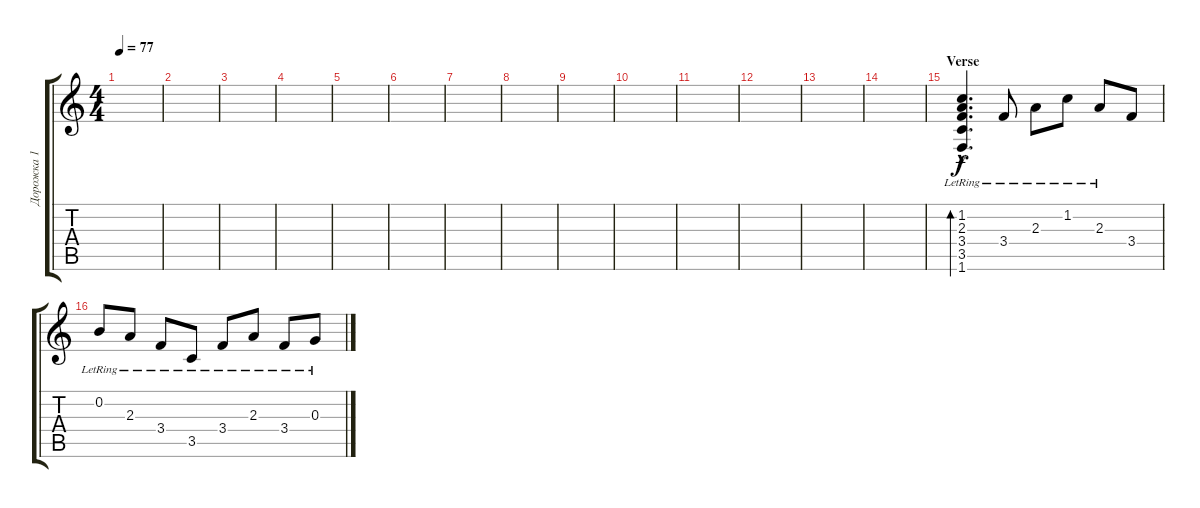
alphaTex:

\track ("Дорожка 1" "Дорожка 1") {instrument electricguitarjazz}
\staff {score tabs}
\tuning (E4 B3 G3 D3 A2 E2) {hide}
\ts (4 4)
\tempo 77
\clef g2
\ks c
|
|
|
|
|
|
|
|
|
|
|
|
|
|
\section ("" "Verse")
(1.2{hac lr} 2.3{hac lr} 3.4{hac lr} 3.5{hac lr} 1.6{hac lr}).4{d bd 120} 3.4{lr}.8 2.3{lr}.8 1.2{lr}.8 2.3{lr}.8 3.4.8 |
0.2{lr}.8 2.3{lr}.8 3.4{lr}.8 3.5{lr}.8 3.4{lr}.8 2.3{lr}.8 3.4{lr}.8 0.3{lr}.8
